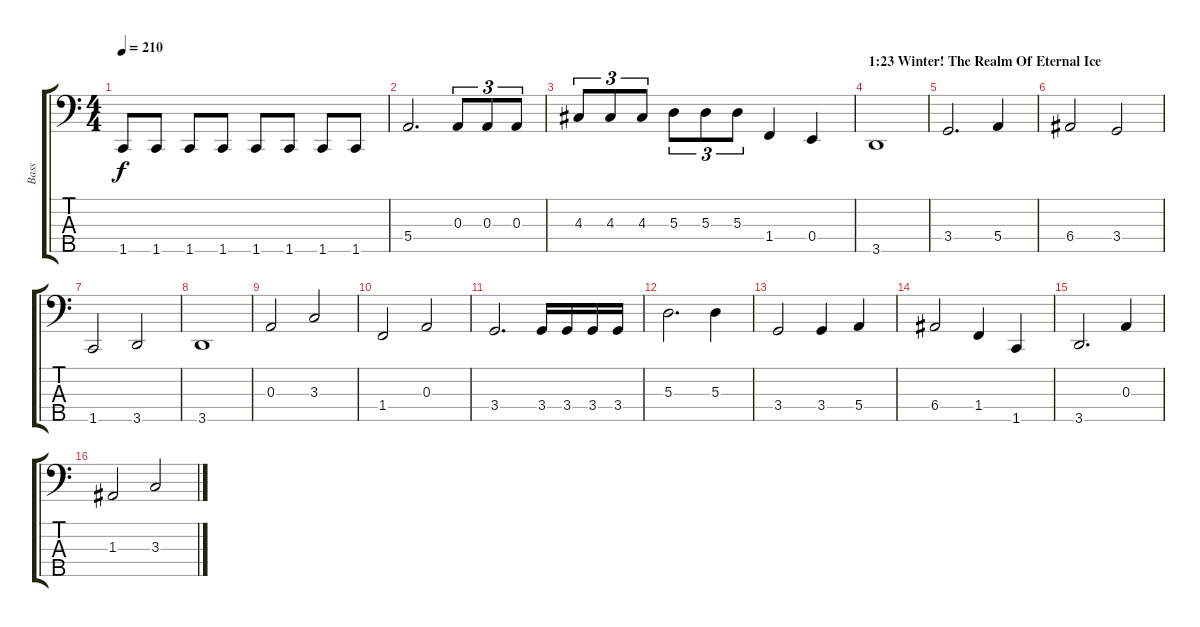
\track ("Bass" "Bass") {instrument electricbassfinger}
\staff {score tabs}
\tuning (G2 D2 A1 E1 B0) {hide}
\ts (4 4)
\tempo 210
\clef f4
\ks c
1.5.8{dy f} 1.5.8 1.5.8 1.5.8 1.5.8 1.5.8 1.5.8 1.5.8 |
5.4.2{d} 0.3.8{tu (3 2)} 0.3.8{tu (3 2)} 0.3.8{tu (3 2)} |
4.3.8{tu (3 2)} 4.3.8{tu (3 2)} 4.3.8{tu (3 2)} 5.3.8{tu (3 2)} 5.3.8{tu (3 2)} 5.3.8{tu (3 2)} 1.4.4 0.4.4 |
\section ("" "1:23 Winter! The Realm Of Eternal Ice")
3.5.1 |
3.4.2{d} 5.4.4 |
6.4.2 3.4.2 |
1.5.2 3.5.2 |
3.5.1 |
0.3.2 3.3.2 |
1.4.2 0.3.2 |
3.4.2{d} 3.4.16 3.4.16 3.4.16 3.4.16 |
5.3.2{d} 5.3.4 |
3.4.2 3.4.4 5.4.4 |
6.4.2 1.4.4 1.5.4 |
3.5.2{d} 0.3.4 |
1.3.2 3.3.2
